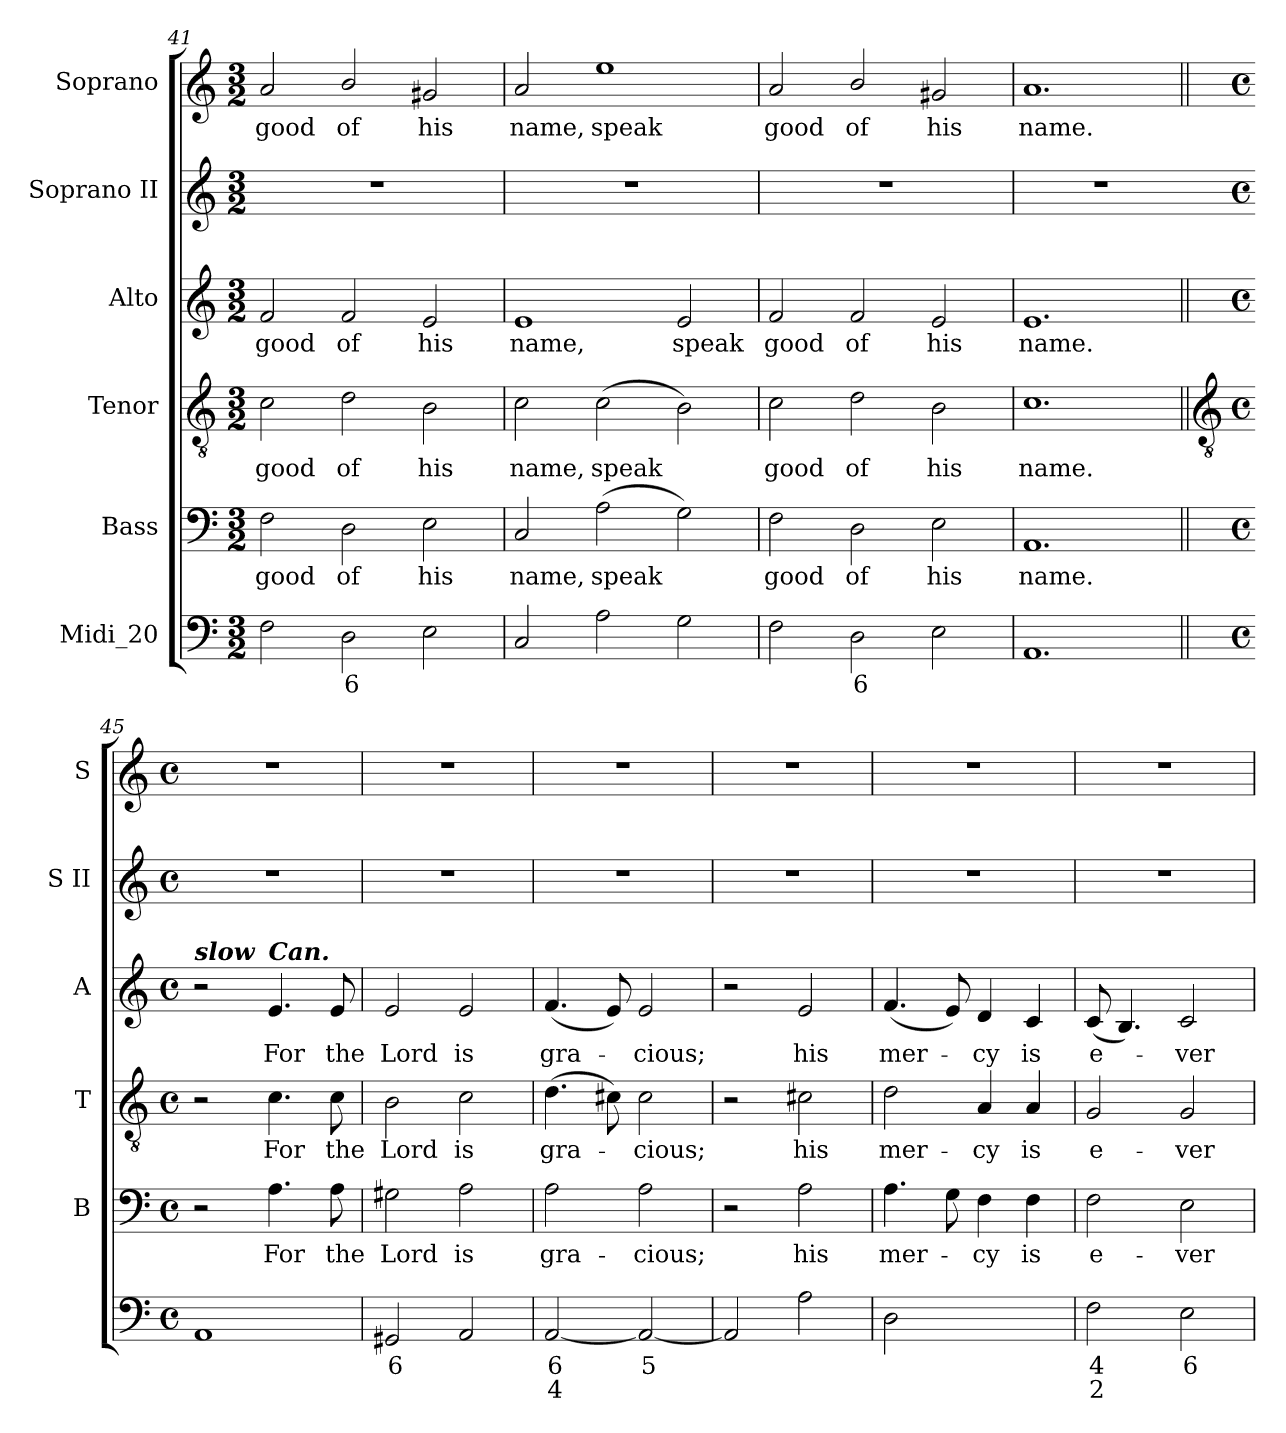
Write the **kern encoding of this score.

**kern	**text	**text	**kern	**text	**kern	**text	**kern	**text	**kern	**kern	**text
*part6	*part6	*part6	*part5	*part5	*part4	*part4	*part3	*part3	*part2	*part1	*part1
*staff6	*staff6	*staff6	*staff5	*staff5	*staff4	*staff4	*staff3	*staff3	*staff2	*staff1	*staff1
*I"Midi_20	*	*	*I"Bass	*	*I"Tenor	*	*I"Alto	*	*I"Soprano II	*I"Soprano	*
*	*	*	*I'B	*	*I'T	*	*I'A	*	*I'S II	*I'S	*
*clefF4	*	*	*clefF4	*	*clefGv2	*	*clefG2	*	*clefG2	*clefG2	*
*k[]	*	*	*k[]	*	*k[]	*	*k[]	*	*k[]	*k[]	*
*C:	*	*	*C:	*	*C:	*	*C:	*	*C:	*C:	*
*M3/2	*	*	*M3/2	*	*M3/2	*	*M3/2	*	*M3/2	*M3/2	*
=41	=41	=41	=41	=41	=41	=41	=41	=41	=41	=41	=41
!	!	!	!	!LO:LY:b	!	!LO:LY:b	!	!LO:LY:b	!	!	!LO:LY:b
2F	.	.	2F	good	2c	good	2f	good	1.r	2a	good
!	!LO:LY:b	!	!	!LO:LY:b	!	!LO:LY:b	!	!LO:LY:b	!	!	!LO:LY:b
2D	6	.	2D	of	2d	of	2f	of	.	2b/	of
!	!	!	!	!LO:LY:b	!	!LO:LY:b	!	!LO:LY:b	!	!	!LO:LY:b
2E	.	.	2E	his	2B	his	2e	his	.	2g#X	his
=42	=42	=42	=42	=42	=42	=42	=42	=42	=42	=42	=42
!	!	!	!	!LO:LY:b	!	!LO:LY:b	!	!LO:LY:b	!	!	!LO:LY:b
2C	.	.	2C	name,	2c	name,	1e	name,	1.r	2a	name,
!	!	!	!	!LO:LY:b	!	!LO:LY:b	!	!	!	!	!LO:LY:b
2A	.	.	(>2A	speak	(>2c	speak	.	.	.	1ee	speak
!	!	!	!	!	!	!	!	!LO:LY:b	!	!	!
2G	.	.	2G)	.	2B)	.	2e	speak	.	.	.
=43	=43	=43	=43	=43	=43	=43	=43	=43	=43	=43	=43
!	!	!	!	!LO:LY:b	!	!LO:LY:b	!	!LO:LY:b	!	!	!LO:LY:b
2F	.	.	2F	good	2c	good	2f	good	1.r	2a	good
!	!LO:LY:b	!	!	!LO:LY:b	!	!LO:LY:b	!	!LO:LY:b	!	!	!LO:LY:b
2D	6	.	2D	of	2d	of	2f	of	.	2b/	of
!	!	!	!	!LO:LY:b	!	!LO:LY:b	!	!LO:LY:b	!	!	!LO:LY:b
2E	.	.	2E	his	2B	his	2e	his	.	2g#X	his
=44	=44	=44	=44	=44	=44	=44	=44	=44	=44	=44	=44
!	!	!	!	!LO:LY:b	!	!LO:LY:b	!	!LO:LY:b	!	!	!LO:LY:b
1.AA	.	.	1.AA	name.	1.c	name.	1.e	name.	1.r	1.a	name.
!!LO:LB:g=z
=45||	=45||	=45||	=45||	=45||	=45||	=45||	=45||	=45||	=45	=45||	=45||
*	*	*	*	*	*clefGv2	*	*	*	*	*	*
*M4/4	*	*	*M4/4	*	*M4/4	*	*M4/4	*	*M4/4	*M4/4	*
*met(c)	*	*	*met(c)	*	*met(c)	*	*met(c)	*	*met(c)	*met(c)	*
!	!	!	!	!	!	!	!LO:TX:a:Bi:t=slow	!	!	!	!
1AA	.	.	2r	.	2r	.	2r	.	1r	1r	.
!	!	!	!	!	!	!	!LO:TX:a:Bi:t=Can.	!	!	!	!
!	!	!	!	!LO:LY:b	!	!LO:LY:b	!	!LO:LY:b	!	!	!
.	.	.	4.A	For	4.c	For	4.e	For	.	.	.
!	!	!	!	!LO:LY:b	!	!LO:LY:b	!	!LO:LY:b	!	!	!
.	.	.	8A	the	8c	the	8e	the	.	.	.
=46	=46	=46	=46	=46	=46	=46	=46	=46	=46	=46	=46
!	!LO:LY:b	!	!	!LO:LY:b	!	!LO:LY:b	!	!LO:LY:b	!	!	!
2GG#X	6	.	2G#X	Lord	2B	Lord	2e	Lord	1r	1r	.
!	!	!	!	!LO:LY:b	!	!LO:LY:b	!	!LO:LY:b	!	!	!
2AA	.	.	2A	is	2c	is	2e	is	.	.	.
=47	=47	=47	=47	=47	=47	=47	=47	=47	=47	=47	=47
!	!LO:LY:b	!LO:LY:b	!	!LO:LY:b	!	!LO:LY:b	!	!LO:LY:b	!	!	!
[2AA	6	4	2A	gra-	(>4.d	gra-	(<4.f	gra-	1r	1r	.
.	.	.	.	.	8c#X)	.	8e)	.	.	.	.
!	!LO:LY:b	!	!	!LO:LY:b	!	!LO:LY:b	!	!LO:LY:b	!	!	!
2AA_	5	.	2A	-cious;	2c#	cious;	2e	cious;	.	.	.
=48	=48	=48	=48	=48	=48	=48	=48	=48	=48	=48	=48
2AA]	.	.	2r	.	2r	.	2r	.	1r	1r	.
!	!	!	!	!LO:LY:b	!	!LO:LY:b	!	!LO:LY:b	!	!	!
2A	.	.	2A	his	2c#X	his	2e	his	.	.	.
=49	=49	=49	=49	=49	=49	=49	=49	=49	=49	=49	=49
!	!	!	!	!LO:LY:b	!	!LO:LY:b	!	!LO:LY:b	!	!	!
2D	.	.	4.A	mer-	2d	mer-	(<4.f	mer-	1r	1r	.
.	.	.	8G	.	.	.	8e)	.	.	.	.
!	!LO:LY:b	!	!	!LO:LY:b	!	!LO:LY:b	!	!LO:LY:b	!	!	!
[4Fyy	6	.	4F	cy	4A	-cy	4d	cy	.	.	.
!	!LO:LY:b	!	!	!LO:LY:b	!	!LO:LY:b	!	!LO:LY:b	!	!	!
4Fyy]	5	.	4F	is	4A	is	4c	is	.	.	.
=50	=50	=50	=50	=50	=50	=50	=50	=50	=50	=50	=50
!	!LO:LY:b	!LO:LY:b	!	!LO:LY:b	!	!LO:LY:b	!	!LO:LY:b	!	!	!
2F	4	2	2F	e-	2G	e-	(<8c	e-	1r	1r	.
.	.	.	.	.	.	.	4.B)	.	.	.	.
!	!LO:LY:b	!	!	!LO:LY:b	!	!LO:LY:b	!	!LO:LY:b	!	!	!
2E	6	.	2E	-ver-	2G	-ver-	2c	ver-	.	.	.
=	=	=	=	=	=	=	=	=	=	=	=
*-	*-	*-	*-	*-	*-	*-	*-	*-	*-	*-	*-
